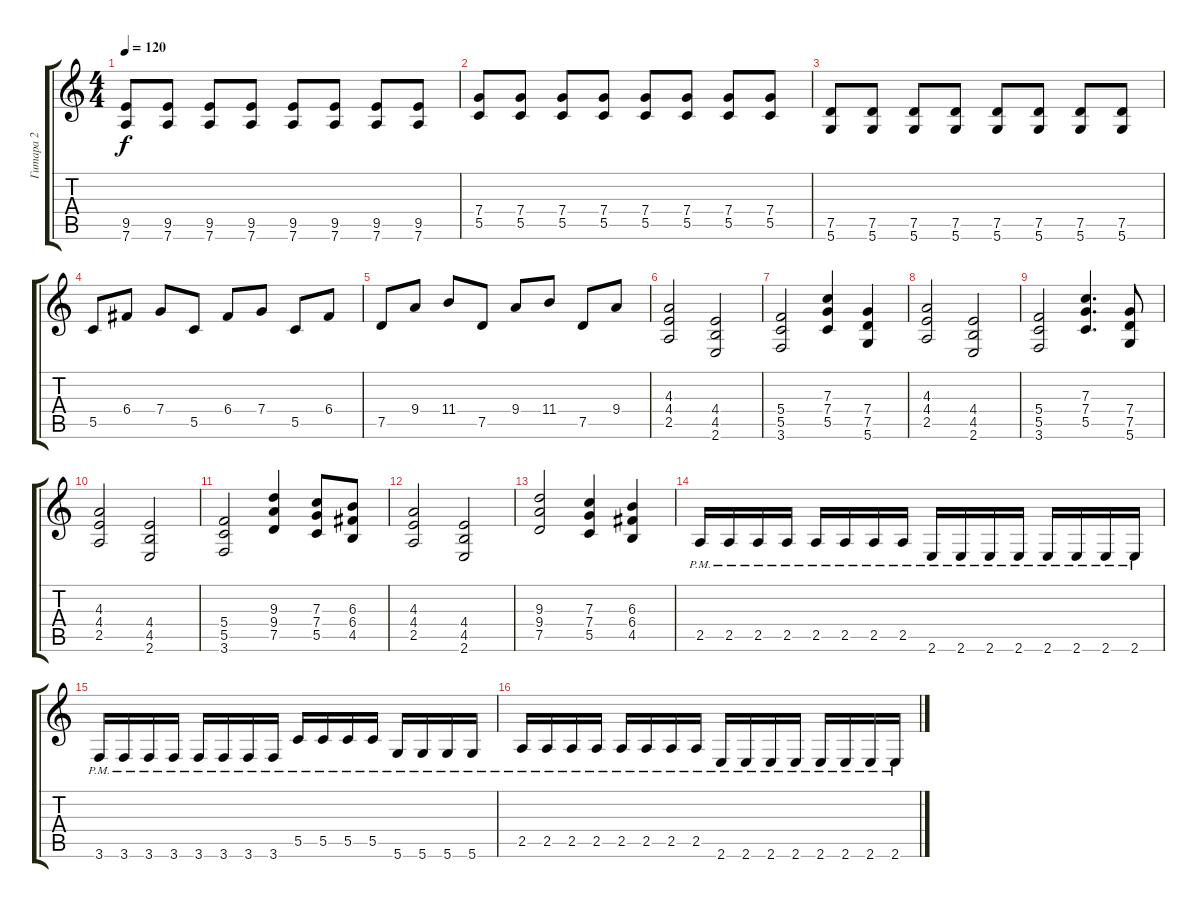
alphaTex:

\track ("Гитара 2" "Гитара 2") {instrument overdrivenguitar}
\staff {score tabs}
\tuning (D4 A3 F3 C3 G2 D2) {hide}
\ts (4 4)
\tempo 120
\clef g2
\ks c
(9.5 7.6).8{dy f} (9.5 7.6).8 (9.5 7.6).8 (9.5 7.6).8 (9.5 7.6).8 (9.5 7.6).8 (9.5 7.6).8 (9.5 7.6).8 |
(7.4 5.5).8 (7.4 5.5).8 (7.4 5.5).8 (7.4 5.5).8 (7.4 5.5).8 (7.4 5.5).8 (7.4 5.5).8 (7.4 5.5).8 |
(7.5 5.6).8 (7.5 5.6).8 (7.5 5.6).8 (7.5 5.6).8 (7.5 5.6).8 (7.5 5.6).8 (7.5 5.6).8 (7.5 5.6).8 |
5.5.8 6.4.8 7.4.8 5.5.8 6.4.8 7.4.8 5.5.8 6.4.8 |
7.5.8 9.4.8 11.4.8 7.5.8 9.4.8 11.4.8 7.5.8 9.4.8 |
(4.3 4.4 2.5).2 (4.4 4.5 2.6).2 |
(5.4 5.5 3.6).2 (7.3 7.4 5.5).4 (7.4 7.5 5.6).4 |
(4.3 4.4 2.5).2 (4.4 4.5 2.6).2 |
(5.4 5.5 3.6).2 (7.3 7.4 5.5).4{d} (7.4 7.5 5.6).8 |
(4.3 4.4 2.5).2 (4.4 4.5 2.6).2 |
(5.4 5.5 3.6).2 (9.3 9.4 7.5).4 (7.3 7.4 5.5).8 (6.3 6.4 4.5).8 |
(4.3 4.4 2.5).2 (4.4 4.5 2.6).2 |
(9.3 9.4 7.5).2 (7.3 7.4 5.5).4 (6.3 6.4 4.5).4 |
2.5{pm}.16 2.5{pm}.16 2.5{pm}.16 2.5{pm}.16 2.5{pm}.16 2.5{pm}.16 2.5{pm}.16 2.5{pm}.16 2.6{pm}.16 2.6{pm}.16 2.6{pm}.16 2.6{pm}.16 2.6{pm}.16 2.6{pm}.16 2.6{pm}.16 2.6{pm}.16 |
3.6{pm}.16 3.6{pm}.16 3.6{pm}.16 3.6{pm}.16 3.6{pm}.16 3.6{pm}.16 3.6{pm}.16 3.6{pm}.16 5.5{pm}.16 5.5{pm}.16 5.5{pm}.16 5.5{pm}.16 5.6{pm}.16 5.6{pm}.16 5.6{pm}.16 5.6{pm}.16 |
2.5{pm}.16 2.5{pm}.16 2.5{pm}.16 2.5{pm}.16 2.5{pm}.16 2.5{pm}.16 2.5{pm}.16 2.5{pm}.16 2.6{pm}.16 2.6{pm}.16 2.6{pm}.16 2.6{pm}.16 2.6{pm}.16 2.6{pm}.16 2.6{pm}.16 2.6{pm}.16
